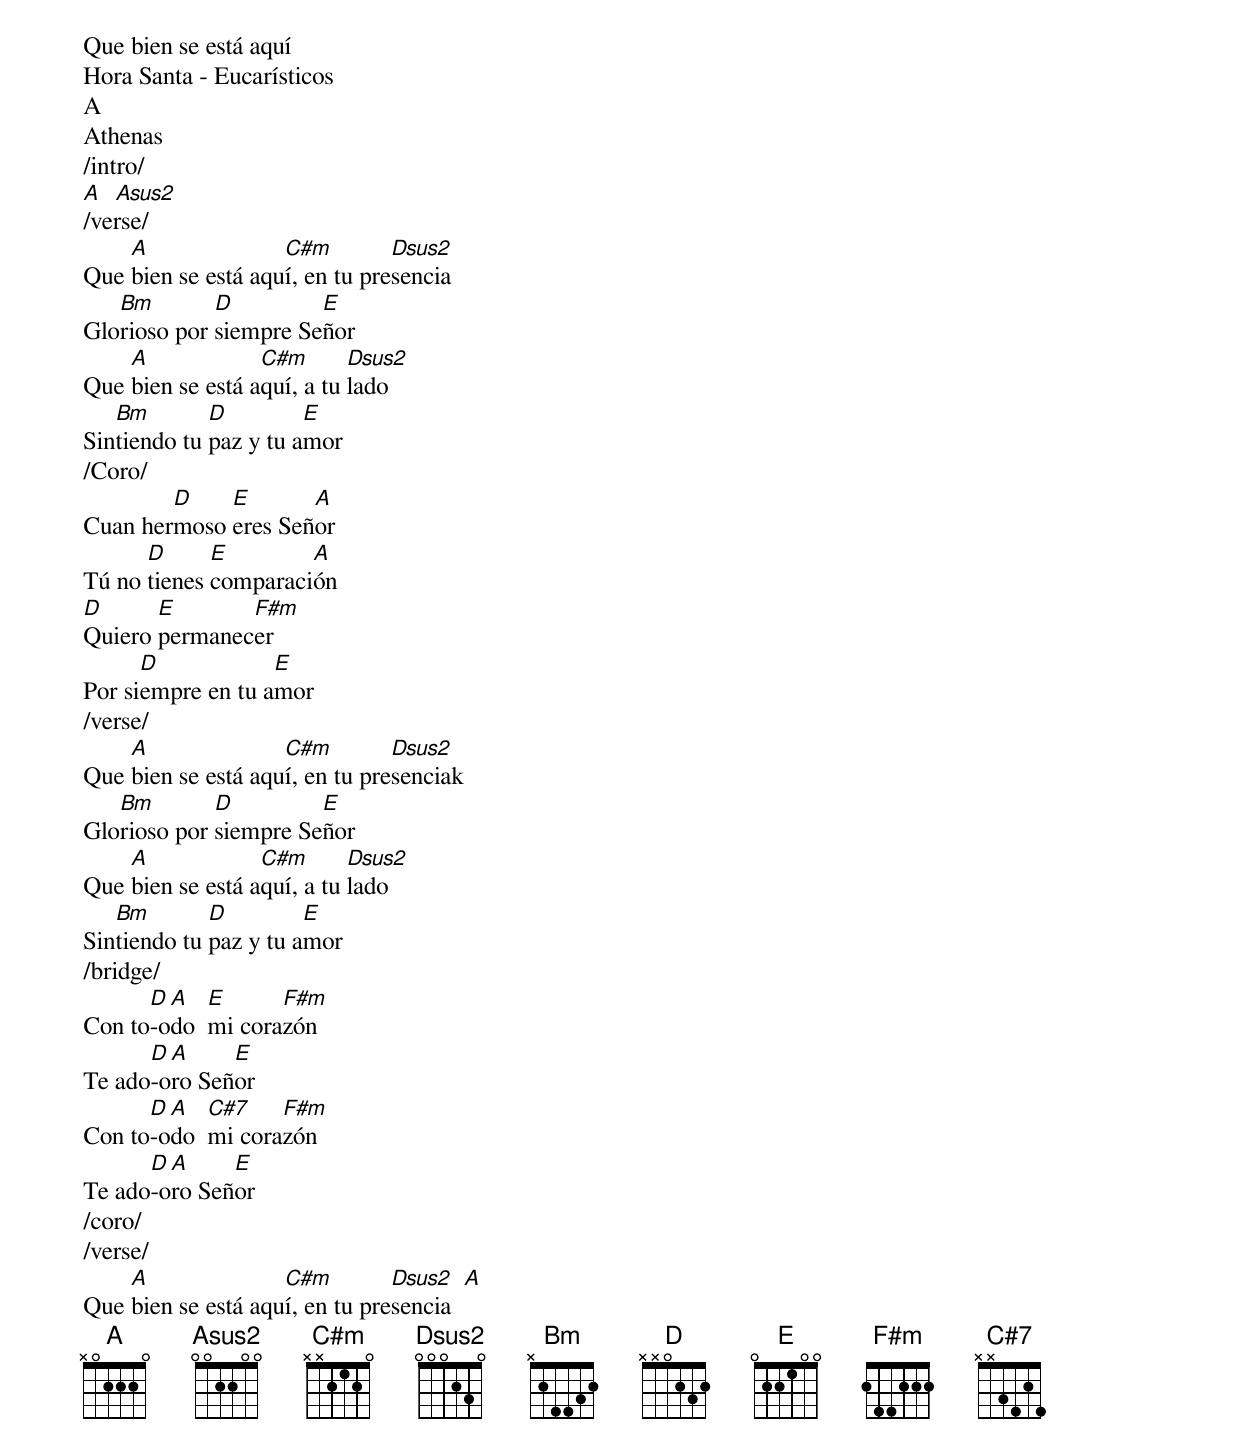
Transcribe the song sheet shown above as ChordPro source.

Que bien se está aquí
Hora Santa - Eucarísticos
A
Athenas
/intro/
[A]  [Asus2]
/verse/
Que [A]bien se está aqu[C#m]í, en tu pre[Dsus2]sencia
Glo[Bm]rioso por [D]siempre Se[E]ñor
Que [A]bien se está a[C#m]quí, a tu [Dsus2]lado
Sin[Bm]tiendo tu [D]paz y tu a[E]mor
/Coro/
Cuan her[D]moso [E]eres Señ[A]or
Tú no [D]tienes [E]comparaci[A]ón
[D]Quiero [E]permanec[F#m]er
Por si[D]empre en tu a[E]mor
/verse/
Que [A]bien se está aqu[C#m]í, en tu pre[Dsus2]senciak
Glo[Bm]rioso por [D]siempre Se[E]ñor
Que [A]bien se está a[C#m]quí, a tu [Dsus2]lado
Sin[Bm]tiendo tu [D]paz y tu a[E]mor
/bridge/
Con to[D]-o[A]do  [E]mi cora[F#m]zón
Te ado[D]-o[A]ro Señ[E]or
Con to[D]-o[A]do  [C#7]mi cora[F#m]zón
Te ado[D]-o[A]ro Señ[E]or
/coro/
/verse/
Que [A]bien se está aqu[C#m]í, en tu pre[Dsus2]sencia  [A]
